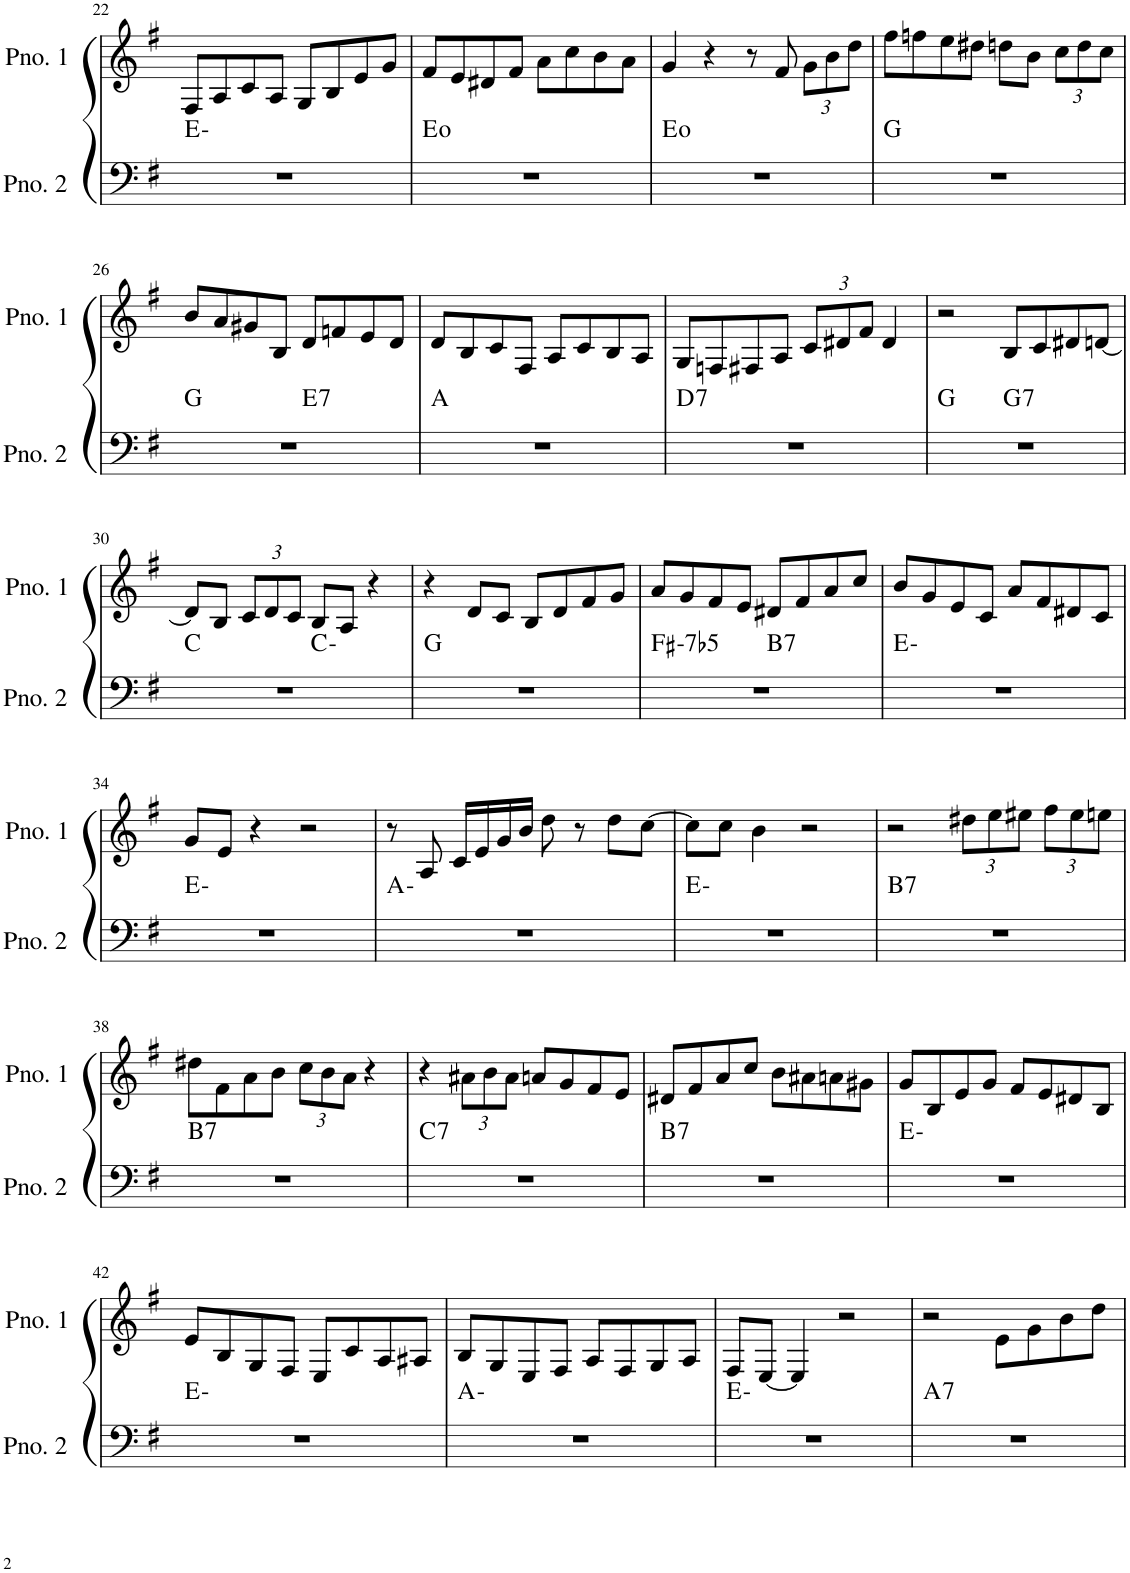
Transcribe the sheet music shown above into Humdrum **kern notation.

**kern	**harte	**kern
*part2	*part2	*part1
*staff2	*	*staff1
*I"ピアノ 2	*	*I"ピアノ 1
!!LO:PB:g=z
*clefF4	*	*clefG2
*k[f#]	*	*k[f#]
*M4/4	*	*M4/4
=22	=22	=22
1r	E:min	8F#/L
.	.	8A/
.	.	8c/
.	.	8A/J
.	.	8G/L
.	.	8B/
.	.	8e/
.	.	8g/J
=23	=23	=23
1r	E:dim	8f#/L
.	.	8e/
.	.	8d#X/
.	.	8f#/J
.	.	8a\L
.	.	8cc\
.	.	8b\
.	.	8a\J
=24	=24	=24
1r	E:dim	4g/
.	.	4r
.	.	8r
.	.	8f#/
*	*	*Xbrackettup
.	.	12g\L
.	.	12b\
.	.	12dd\J
=25	=25	=25
1r	G:maj	8ff#\L
.	.	8ffn\
.	.	8ee\
.	.	8dd#X\J
.	.	8ddn\L
.	.	8b\J
.	.	12cc\L
.	.	12dd\
.	.	12cc\J
!!LO:LB:g=z
=26	=26	=26
*^	*	*
1r	2ryy	G:maj	8b/L
.	.	.	8a/
.	.	.	8g#X/
.	.	.	8B/J
!	!	!LO:H:kt=7	!
.	2ryy	E:7	8d/L
.	.	.	8fn/
.	.	.	8e/
.	.	.	8d/J
*v	*v	*	*
=27	=27	=27
1r	A:maj	8d/L
.	.	8B/
.	.	8c/
.	.	8F#/J
.	.	8A/L
.	.	8c/
.	.	8B/
.	.	8A/J
=28	=28	=28
!	!LO:H:kt=7	!
1r	D:7	8G/L
.	.	8Fn/
.	.	8F#X/
.	.	8A/J
.	.	12c/L
.	.	12d#X/
.	.	12f#/J
.	.	4d#/
=29	=29	=29
*^	*	*
1r	2ryy	G:maj	2r
!	!	!LO:H:kt=7	!
.	2ryy	G:7	8B/L
.	.	.	8c/
.	.	.	8d#X/
.	.	.	[8dn/J
!!LO:LB:g=z
=30	=30	=30	=30
1r	2ryy	C:maj	8d/L]
.	.	.	8B/J
.	.	.	12c/L
.	.	.	12d/
.	.	.	12c/J
.	2ryy	C:min	8B/L
.	.	.	8A/J
.	.	.	4r
*v	*v	*	*
=31	=31	=31
1r	G:maj	4r
.	.	8d/L
.	.	8c/J
.	.	8B/L
.	.	8d/
.	.	8f#/
.	.	8g/J
=32	=32	=32
!	!LO:H:kt=-7b5	!
*^	*	*
1r	2ryy	F#:hdim7	8a/L
.	.	.	8g/
.	.	.	8f#/
.	.	.	8e/J
!	!	!LO:H:kt=7	!
.	2ryy	B:7	8d#X/L
.	.	.	8f#/
.	.	.	8a/
.	.	.	8cc/J
*v	*v	*	*
=33	=33	=33
1r	E:min	8b/L
.	.	8g/
.	.	8e/
.	.	8c/J
.	.	8a/L
.	.	8f#/
.	.	8d#X/
.	.	8c/J
!!LO:LB:g=z
=34	=34	=34
1r	E:min	8g/L
.	.	8e/J
.	.	4r
.	.	2r
=35	=35	=35
1r	A:min	8r
.	.	8A/
.	.	16c/LL
.	.	16e/
.	.	16g/
.	.	16b/JJ
.	.	8dd\
.	.	8r
.	.	8dd\L
.	.	[8cc\J
=36	=36	=36
1r	E:min	8cc\L]
.	.	8cc\J
.	.	4b\
.	.	2r
=37	=37	=37
!	!LO:H:kt=7	!
1r	B:7	2r
.	.	12dd#X\L
.	.	12ee\
.	.	12ee#X\J
.	.	12ff#\L
.	.	12ee#\
.	.	12een\J
!!LO:LB:g=z
=38	=38	=38
!	!LO:H:kt=7	!
1r	B:7	8dd#X\L
.	.	8f#\
.	.	8a\
.	.	8b\J
.	.	12cc\L
.	.	12b\
.	.	12a\J
.	.	4r
=39	=39	=39
!	!LO:H:kt=7	!
1r	C:7	4r
.	.	12a#X\L
.	.	12b\
.	.	12a#\J
.	.	8an/L
.	.	8g/
.	.	8f#/
.	.	8e/J
=40	=40	=40
!	!LO:H:kt=7	!
1r	B:7	8d#X/L
.	.	8f#/
.	.	8a/
.	.	8cc/J
.	.	8b\L
.	.	8a#X\
.	.	8an\
.	.	8g#X\J
=41	=41	=41
1r	E:min	8g/L
.	.	8B/
.	.	8e/
.	.	8g/J
.	.	8f#/L
.	.	8e/
.	.	8d#X/
.	.	8B/J
!!LO:LB:g=z
=42	=42	=42
1r	E:min	8e/L
.	.	8B/
.	.	8G/
.	.	8F#/J
.	.	8E/L
.	.	8c/
.	.	8A/
.	.	8A#X/J
=43	=43	=43
1r	A:min	8B/L
.	.	8G/
.	.	8E/
.	.	8F#/J
.	.	8A/L
.	.	8F#/
.	.	8G/
.	.	8A/J
=44	=44	=44
1r	E:min	8F#/L
.	.	[8E/J
.	.	4E/]
.	.	2r
=45	=45	=45
!	!LO:H:kt=7	!
1r	A:7	2r
.	.	8e\L
.	.	8g\
.	.	8b\
.	.	8dd\J
=	=	=
*-	*-	*-
